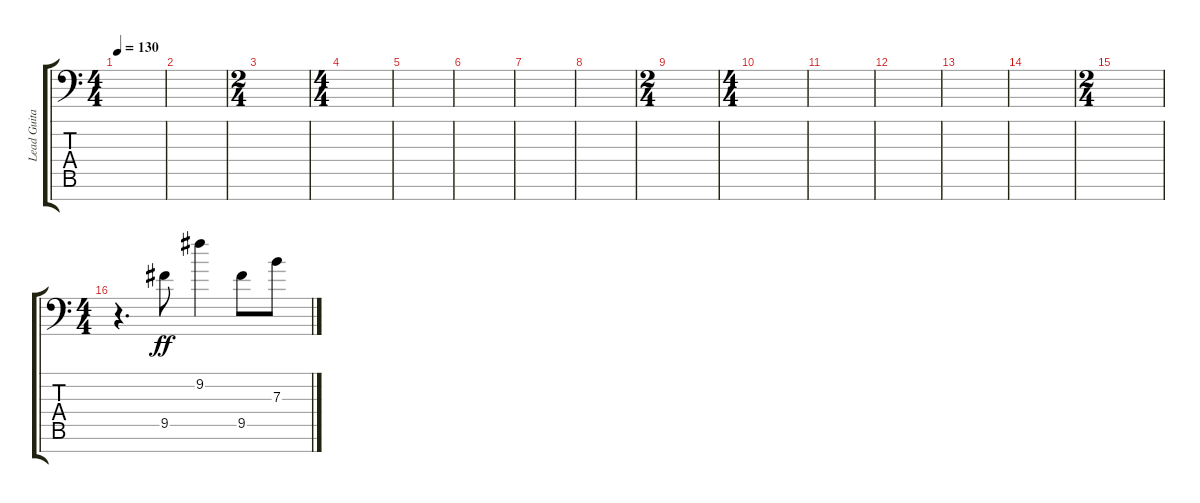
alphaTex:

\track ("Lead Guitar #2" "Lead Guita") {instrument distortionguitar}
\staff {score tabs}
\tuning (D4 A3 E3 D3 A2 E2 A1) {hide}
\ts (4 4)
\tempo 130
\clef f4
\ks c
|
|
\ts (2 4)
|
\ts (4 4)
|
|
|
|
|
\ts (2 4)
|
\ts (4 4)
|
|
|
|
|
\ts (2 4)
|
\ts (4 4)
r.4{d balance 8 instrument electricguitarjazz} 9.5.8{dy ff} 9.2.4 9.5.8 7.3.8
